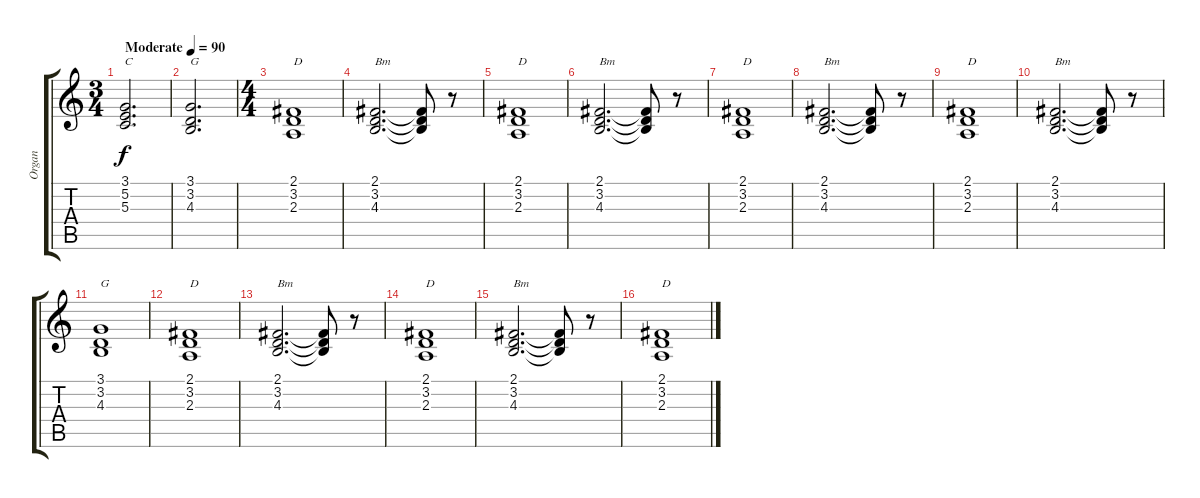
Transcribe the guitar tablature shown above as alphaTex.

\track ("Organ" "Organ") {instrument drawbarorgan}
\staff {score tabs}
\tuning (E4 B3 G3 D3 A2 E2) {hide}
\ts (3 4)
\tempo (90 "Moderate")
\clef g2
\ks c
(3.1 5.2 5.3).2{d txt "C" dy f instrument drawbarorgan} |
(3.1 3.2 4.3).2{d txt "G"} |
\ts (4 4)
(2.1 3.2 2.3).1{txt "D"} |
(2.1 3.2 4.3).2{d txt "Bm"} (2.1{t} 3.2{t} 4.3{t}).8 r.8 |
(2.1 3.2 2.3).1{txt "D"} |
(2.1 3.2 4.3).2{d txt "Bm"} (2.1{t} 3.2{t} 4.3{t}).8 r.8 |
(2.1 3.2 2.3).1{txt "D"} |
(2.1 3.2 4.3).2{d txt "Bm"} (2.1{t} 3.2{t} 4.3{t}).8 r.8 |
(2.1 3.2 2.3).1{txt "D"} |
(2.1 3.2 4.3).2{d txt "Bm"} (2.1{t} 3.2{t} 4.3{t}).8 r.8 |
(3.1 3.2 4.3).1{txt "G"} |
(2.1 3.2 2.3).1{txt "D"} |
(2.1 3.2 4.3).2{d txt "Bm"} (2.1{t} 3.2{t} 4.3{t}).8 r.8 |
(2.1 3.2 2.3).1{txt "D"} |
(2.1 3.2 4.3).2{d txt "Bm"} (2.1{t} 3.2{t} 4.3{t}).8 r.8 |
(2.1 3.2 2.3).1{txt "D"}
